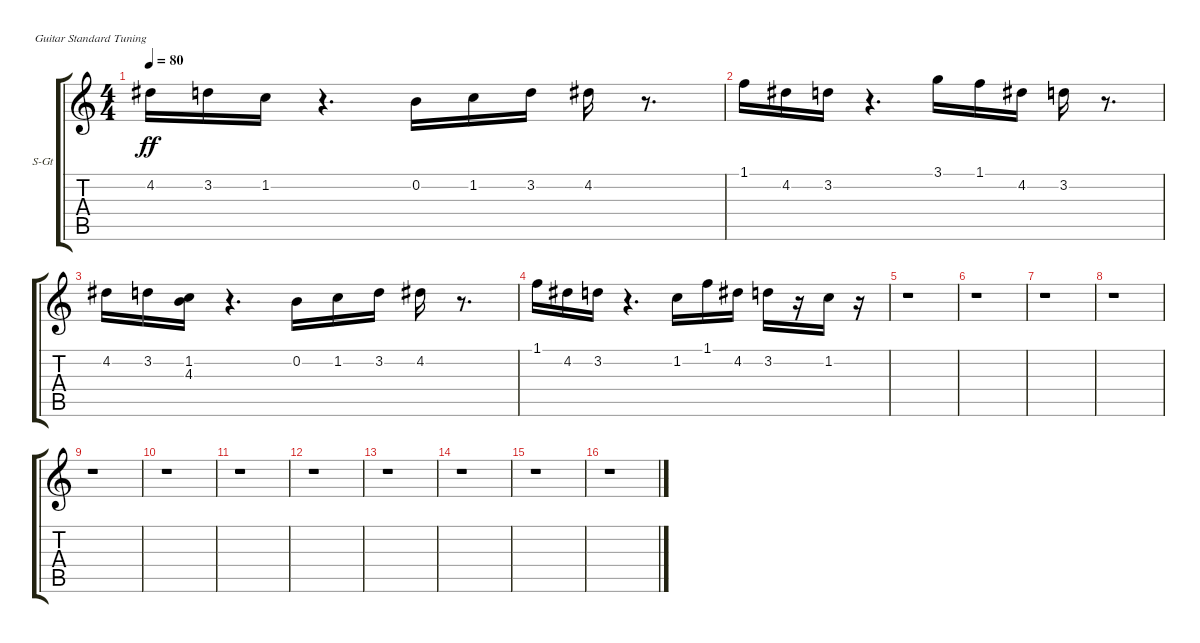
\bracketExtendMode groupsimilarinstruments
\firstSystemTrackNameOrientation horizontal
\otherSystemsTrackNameOrientation horizontal
\track ("Violons sopranos 2" "S-Gt") {instrument stringensemble1}
\staff {score tabs}
\tuning (E4 B3 G3 D3 A2 E2)
\displaytranspose 12
\ts (4 4)
\tempo 80
\clef g2
\ks c
4.2.16{dy ff} 3.2.16 1.2.16 r.4{d} 0.2.16 1.2.16 3.2.16 4.2.16 r.8{d} |
1.1.16 4.2.16 3.2.16 r.4{d} 3.1.16 1.1.16 4.2.16 3.2.16 r.8{d} |
4.2.16 3.2.16 (1.2 4.3).16 r.4{d} 0.2.16 1.2.16 3.2.16 4.2.16 r.8{d} |
1.1.16 4.2.16 3.2.16 r.4{d} 1.2.16 1.1.16 4.2.16 3.2.16 r.16 1.2.16 r.16 |
r.1 |
r.1 |
r.1 |
r.1 |
r.1 |
r.1 |
r.1 |
r.1 |
r.1 |
r.1 |
r.1 |
r.1
